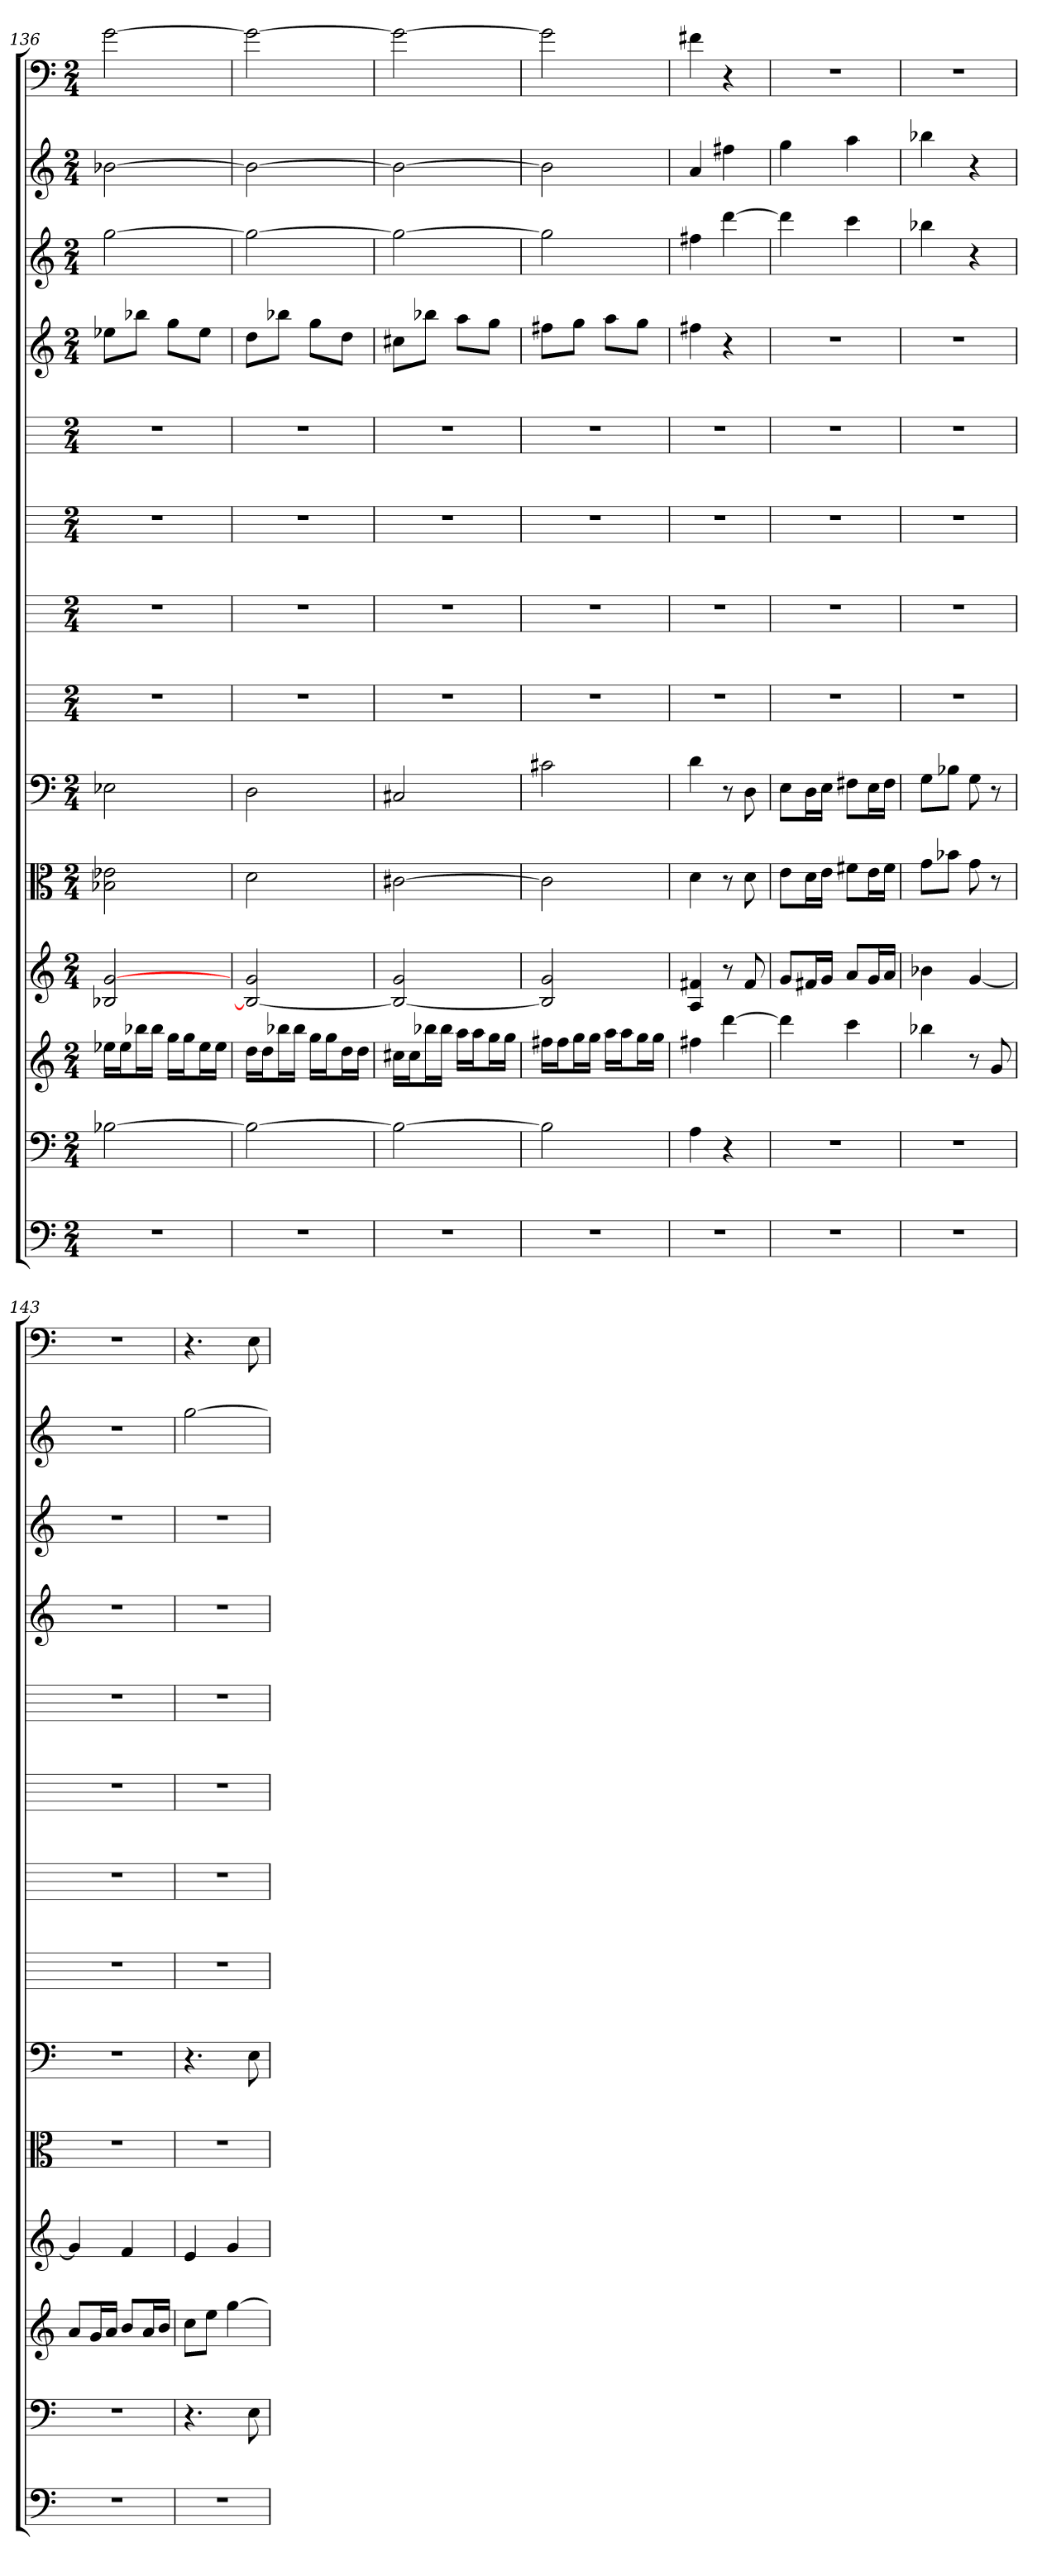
**kern	**kern	**kern	**kern	**kern	**kern	**kern	**kern	**kern	**kern	**kern	**kern	**kern	**kern
*part14	*part13	*part12	*part11	*part10	*part9	*part8	*part7	*part6	*part5	*part4	*part3	*part2	*part1
*staff14	*staff13	*staff12	*staff11	*staff10	*staff9	*staff8	*staff7	*staff6	*staff5	*staff4	*staff3	*staff2	*staff1
*clefF4	*clefF4	*	*	*clefC3	*clefF4	*	*	*	*	*	*	*	*clefF4
*k[]	*k[]	*k[]	*k[]	*k[]	*k[]	*k[]	*k[]	*k[]	*k[]	*k[]	*k[]	*k[]	*k[]
*C:	*C:	*C:	*C:	*C:	*C:	*C:	*C:	*C:	*C:	*C:	*C:	*C:	*C:
*M2/4	*M2/4	*M2/4	*M2/4	*M2/4	*M2/4	*M2/4	*M2/4	*M2/4	*M2/4	*M2/4	*M2/4	*M2/4	*M2/4
=136	=136	=136	=136	=136	=136	=136	=136	=136	=136	=136	=136	=136	=136
2r	[2B-X	16ee-XLL	2B-X [2g	2B-X 2e-X	2E-X	2r	2r	2r	2r	8ee-XL	[2gg	[2b-X	[2g
.	.	16ee-J	.	.	.	.	.	.	.	.	.	.	.
.	.	16bb-XL	.	.	.	.	.	.	.	8bb-XJ	.	.	.
.	.	16bb-JJ	.	.	.	.	.	.	.	.	.	.	.
.	.	16ggLL	.	.	.	.	.	.	.	8ggL	.	.	.
.	.	16ggJ	.	.	.	.	.	.	.	.	.	.	.
.	.	16ee-L	.	.	.	.	.	.	.	8ee-J	.	.	.
.	.	16ee-JJ	.	.	.	.	.	.	.	.	.	.	.
=137	=137	=137	=137	=137	=137	=137	=137	=137	=137	=137	=137	=137	=137
2r	2B-_	16ddLL	2B-_ 2g	2d	2D	2r	2r	2r	2r	8ddL	2gg_	2b-_	2g_
.	.	16ddJ	.	.	.	.	.	.	.	.	.	.	.
.	.	16bb-XL	.	.	.	.	.	.	.	8bb-XJ	.	.	.
.	.	16bb-JJ	.	.	.	.	.	.	.	.	.	.	.
.	.	16ggLL	.	.	.	.	.	.	.	8ggL	.	.	.
.	.	16ggJ	.	.	.	.	.	.	.	.	.	.	.
.	.	16ddL	.	.	.	.	.	.	.	8ddJ	.	.	.
.	.	16ddJJ	.	.	.	.	.	.	.	.	.	.	.
=138	=138	=138	=138	=138	=138	=138	=138	=138	=138	=138	=138	=138	=138
2r	2B-_	16cc#XLL	2B-_ 2g	[2c#X	2C#X	2r	2r	2r	2r	8cc#XL	2gg_	2b-_	2g_
.	.	16cc#J	.	.	.	.	.	.	.	.	.	.	.
.	.	16bb-XL	.	.	.	.	.	.	.	8bb-XJ	.	.	.
.	.	16bb-JJ	.	.	.	.	.	.	.	.	.	.	.
.	.	16aaLL	.	.	.	.	.	.	.	8aaL	.	.	.
.	.	16aaJ	.	.	.	.	.	.	.	.	.	.	.
.	.	16ggL	.	.	.	.	.	.	.	8ggJ	.	.	.
.	.	16ggJJ	.	.	.	.	.	.	.	.	.	.	.
=139	=139	=139	=139	=139	=139	=139	=139	=139	=139	=139	=139	=139	=139
2r	2B-]	16ff#XLL	2B-] 2g	2c#]	2c#X	2r	2r	2r	2r	8ff#XL	2gg]	2b-]	2g]
.	.	16ff#J	.	.	.	.	.	.	.	.	.	.	.
.	.	16ggL	.	.	.	.	.	.	.	8ggJ	.	.	.
.	.	16ggJJ	.	.	.	.	.	.	.	.	.	.	.
.	.	16aaLL	.	.	.	.	.	.	.	8aaL	.	.	.
.	.	16aaJ	.	.	.	.	.	.	.	.	.	.	.
.	.	16ggL	.	.	.	.	.	.	.	8ggJ	.	.	.
.	.	16ggJJ	.	.	.	.	.	.	.	.	.	.	.
=140	=140	=140	=140	=140	=140	=140	=140	=140	=140	=140	=140	=140	=140
2r	4A	4ff#X	4A 4f#X	4d	4d	2r	2r	2r	2r	4ff#X	4ff#X	4a	4f#X
.	4r	[4ddd	8r	8r	8r	.	.	.	.	4r	[4ddd	4ff#X	4r
.	.	.	8f#	8d	8D	.	.	.	.	.	.	.	.
=141	=141	=141	=141	=141	=141	=141	=141	=141	=141	=141	=141	=141	=141
2r	2r	4ddd]	8gL	8e\L	8E\L	2r	2r	2r	2r	2r	4ddd]	4gg	2r
.	.	.	16f#XL	16d\L	16D\L	.	.	.	.	.	.	.	.
.	.	.	16gJJ	16e\JJ	16E\JJ	.	.	.	.	.	.	.	.
.	.	4ccc	8aL	8f#X\L	8F#X\L	.	.	.	.	.	4ccc	4aa	.
.	.	.	16gL	16e\L	16E\L	.	.	.	.	.	.	.	.
.	.	.	16aJJ	16f#\JJ	16F#\JJ	.	.	.	.	.	.	.	.
=142	=142	=142	=142	=142	=142	=142	=142	=142	=142	=142	=142	=142	=142
2r	2r	4bb-X	4b-X	8g\L	8G\L	2r	2r	2r	2r	2r	4bb-X	4bb-X	2r
.	.	.	.	8b-X\J	8B-X\J	.	.	.	.	.	.	.	.
.	.	8r	[4g	8g	8G	.	.	.	.	.	4r	4r	.
.	.	8g	.	8r	8r	.	.	.	.	.	.	.	.
=143	=143	=143	=143	=143	=143	=143	=143	=143	=143	=143	=143	=143	=143
2r	2r	8aL	4g]	2r	2r	2r	2r	2r	2r	2r	2r	2r	2r
.	.	16gL	.	.	.	.	.	.	.	.	.	.	.
.	.	16aJJ	.	.	.	.	.	.	.	.	.	.	.
.	.	8bL	4f	.	.	.	.	.	.	.	.	.	.
.	.	16aL	.	.	.	.	.	.	.	.	.	.	.
.	.	16bJJ	.	.	.	.	.	.	.	.	.	.	.
=144	=144	=144	=144	=144	=144	=144	=144	=144	=144	=144	=144	=144	=144
2r	4.r	8ccL	4e	2r	4.r	2r	2r	2r	2r	2r	2r	[2gg	4.r
.	.	8eeJ	.	.	.	.	.	.	.	.	.	.	.
.	.	[4gg	4g	.	.	.	.	.	.	.	.	.	.
.	8E	.	.	.	8E	.	.	.	.	.	.	.	8E
=	=	=	=	=	=	=	=	=	=	=	=	=	=
*-	*-	*-	*-	*-	*-	*-	*-	*-	*-	*-	*-	*-	*-
